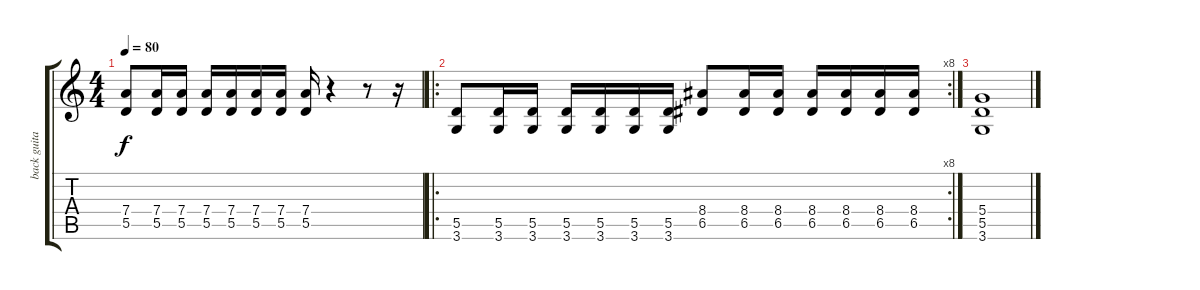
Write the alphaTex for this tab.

\track ("back guitar" "back guita") {instrument overdrivenguitar}
\staff {score tabs}
\tuning (E4 B3 G3 D3 A2 E2) {hide}
\ts (4 4)
\tempo 80
\clef g2
\ks c
(7.4 5.5).8{dy f} (7.4 5.5).16 (7.4 5.5).16 (7.4 5.5).16 (7.4 5.5).16 (7.4 5.5).16 (7.4 5.5).16 (7.4 5.5).16 r.4 r.8 r.16 |
\ro
\rc 8
(5.5 3.6).8 (5.5 3.6).16 (5.5 3.6).16 (5.5 3.6).16 (5.5 3.6).16 (5.5 3.6).16 (5.5 3.6).16 (8.4 6.5).8 (8.4 6.5).16 (8.4 6.5).16 (8.4 6.5).16 (8.4 6.5).16 (8.4 6.5).16 (8.4 6.5).16 |
(5.4 5.5 3.6).1
